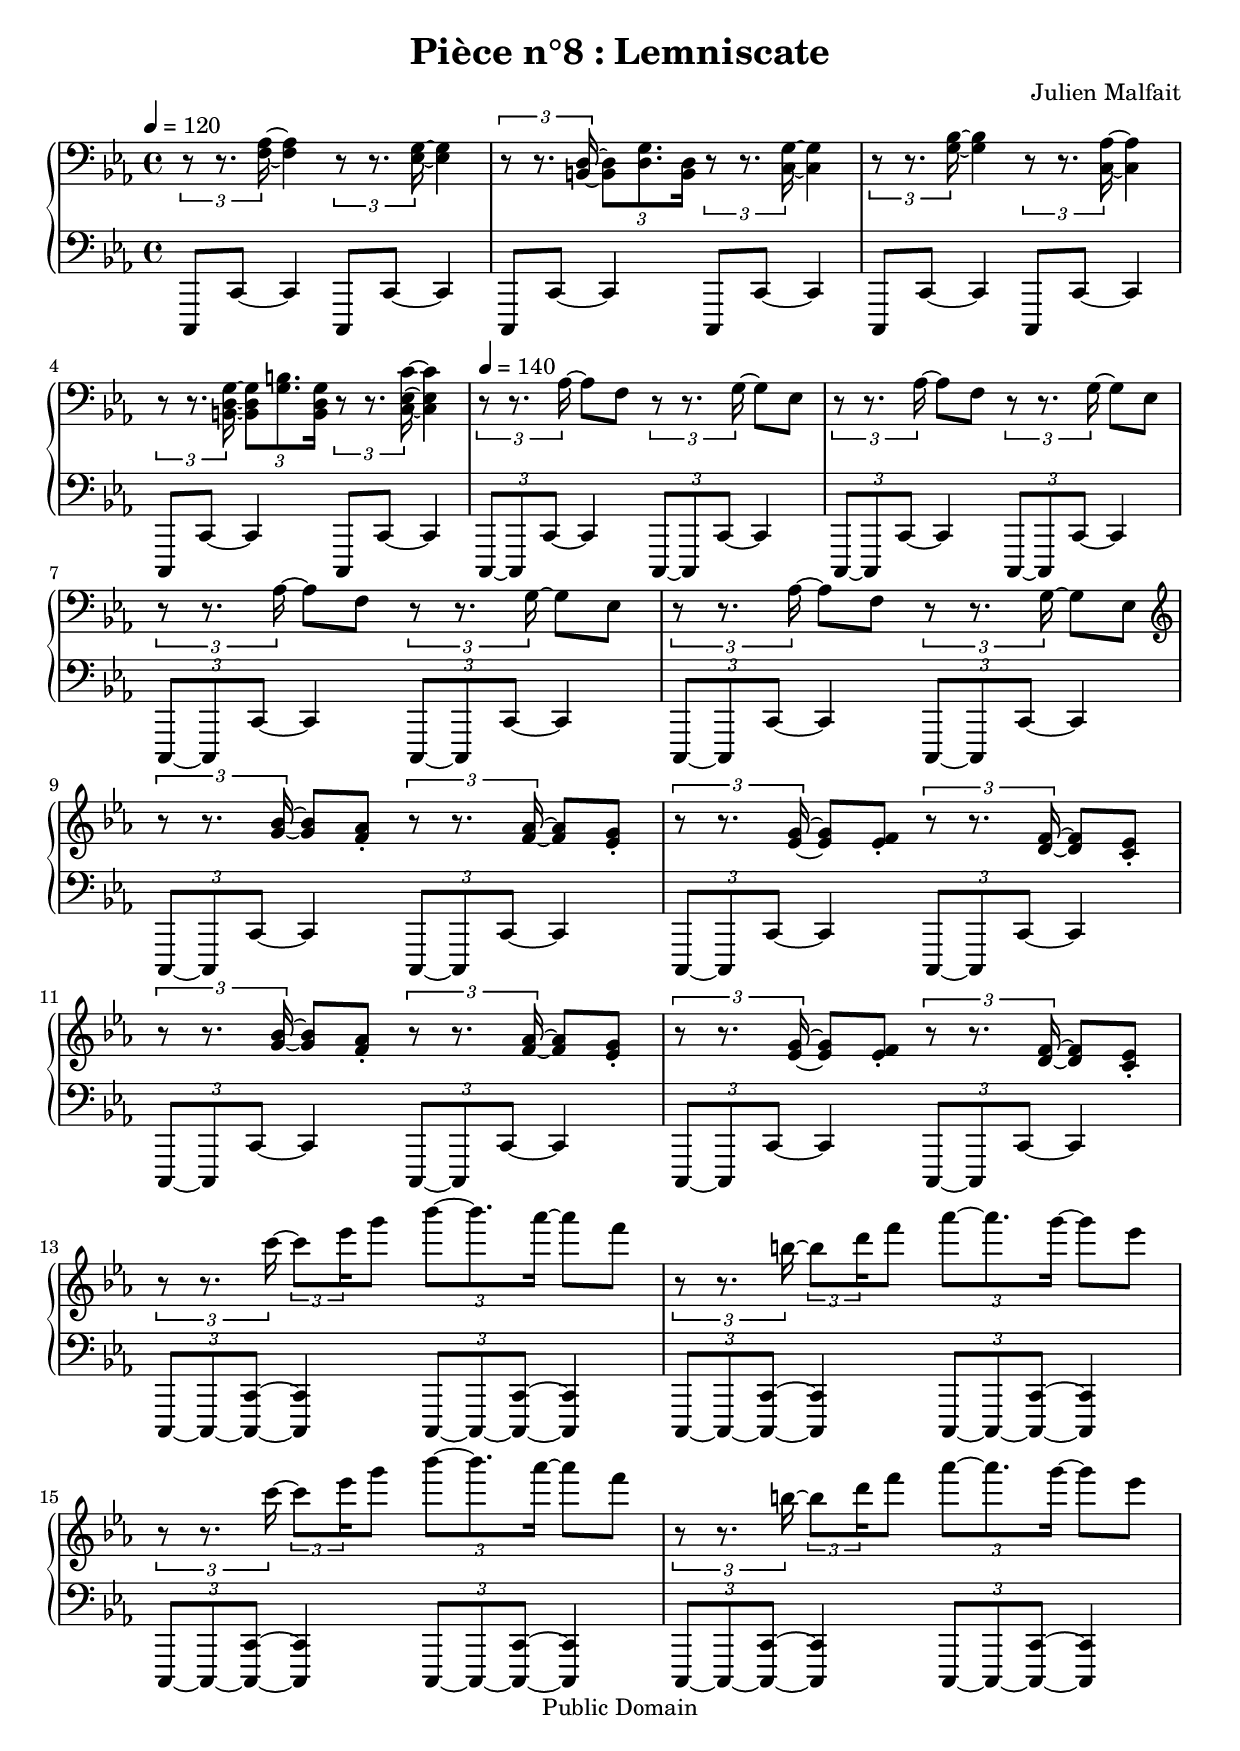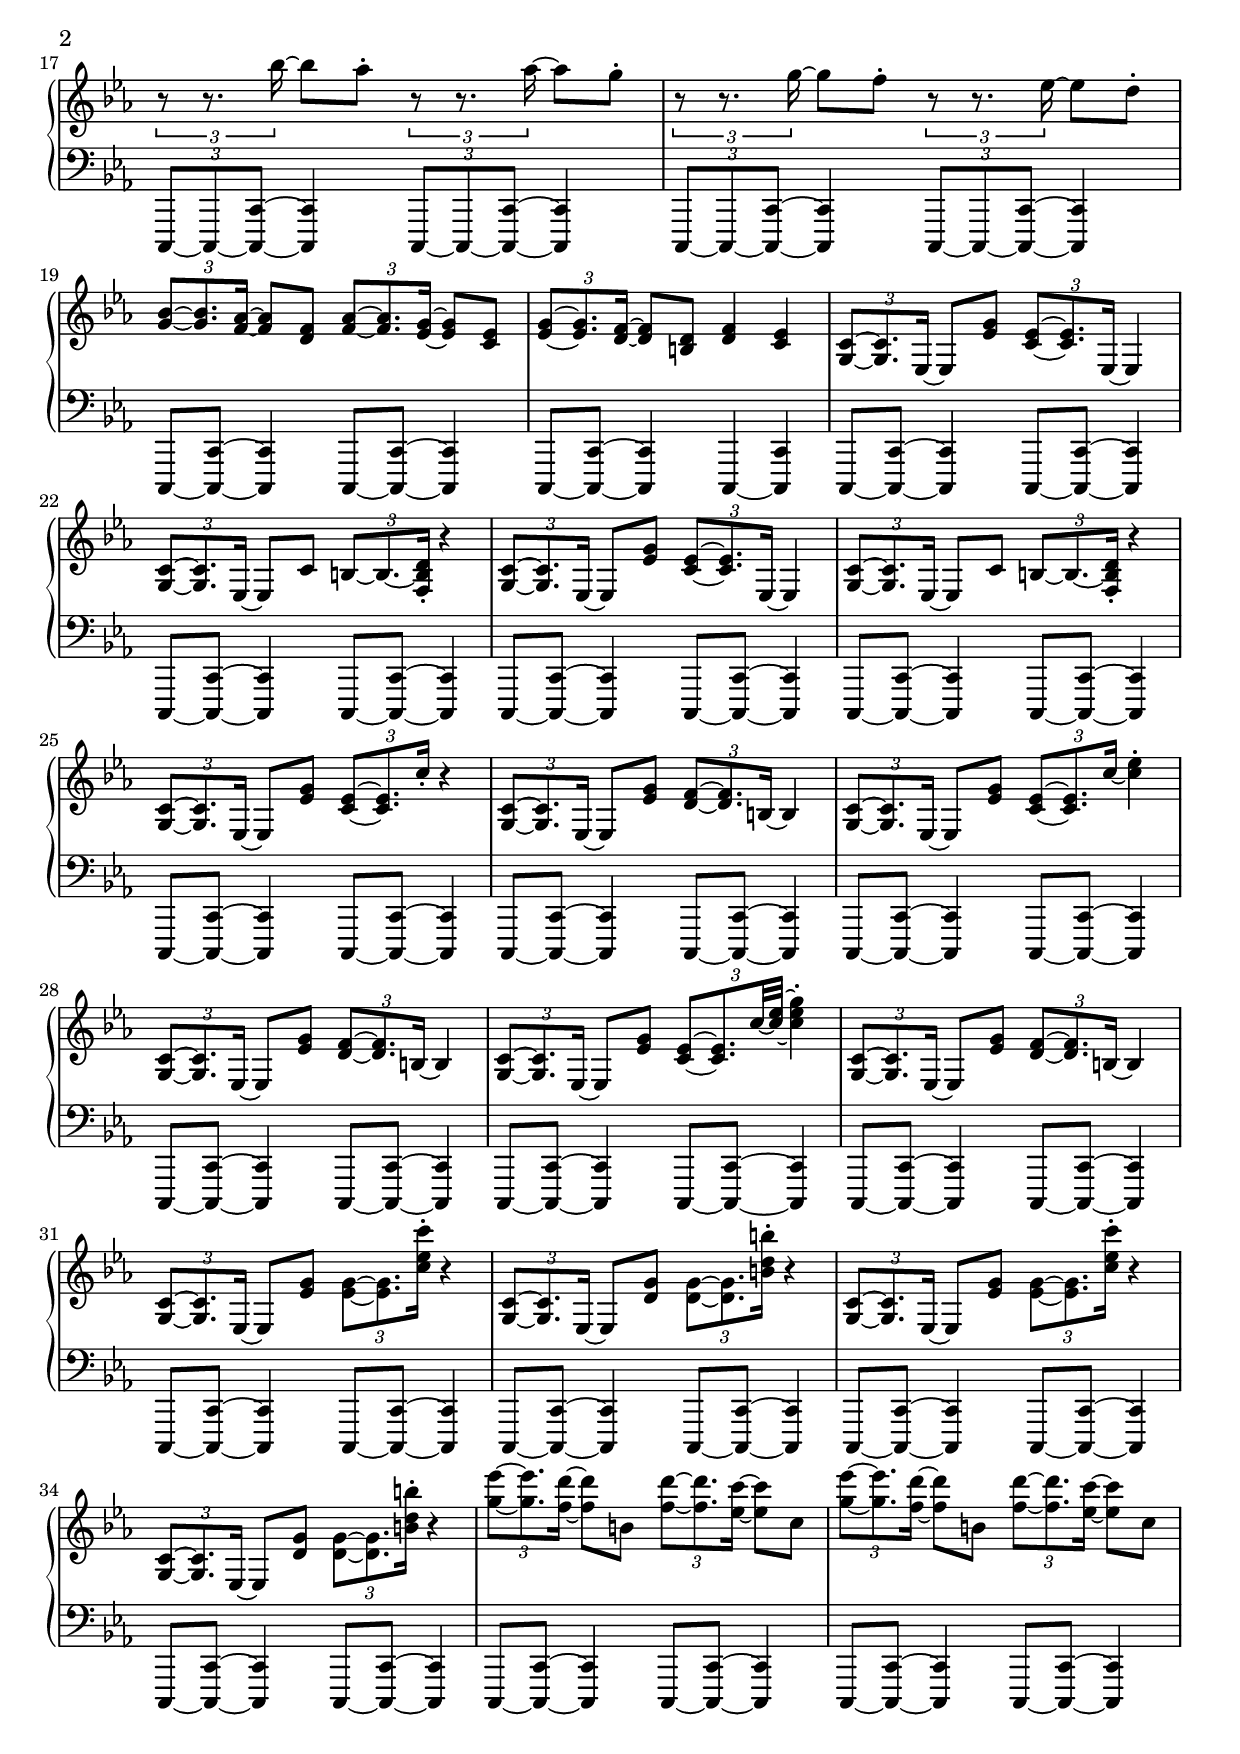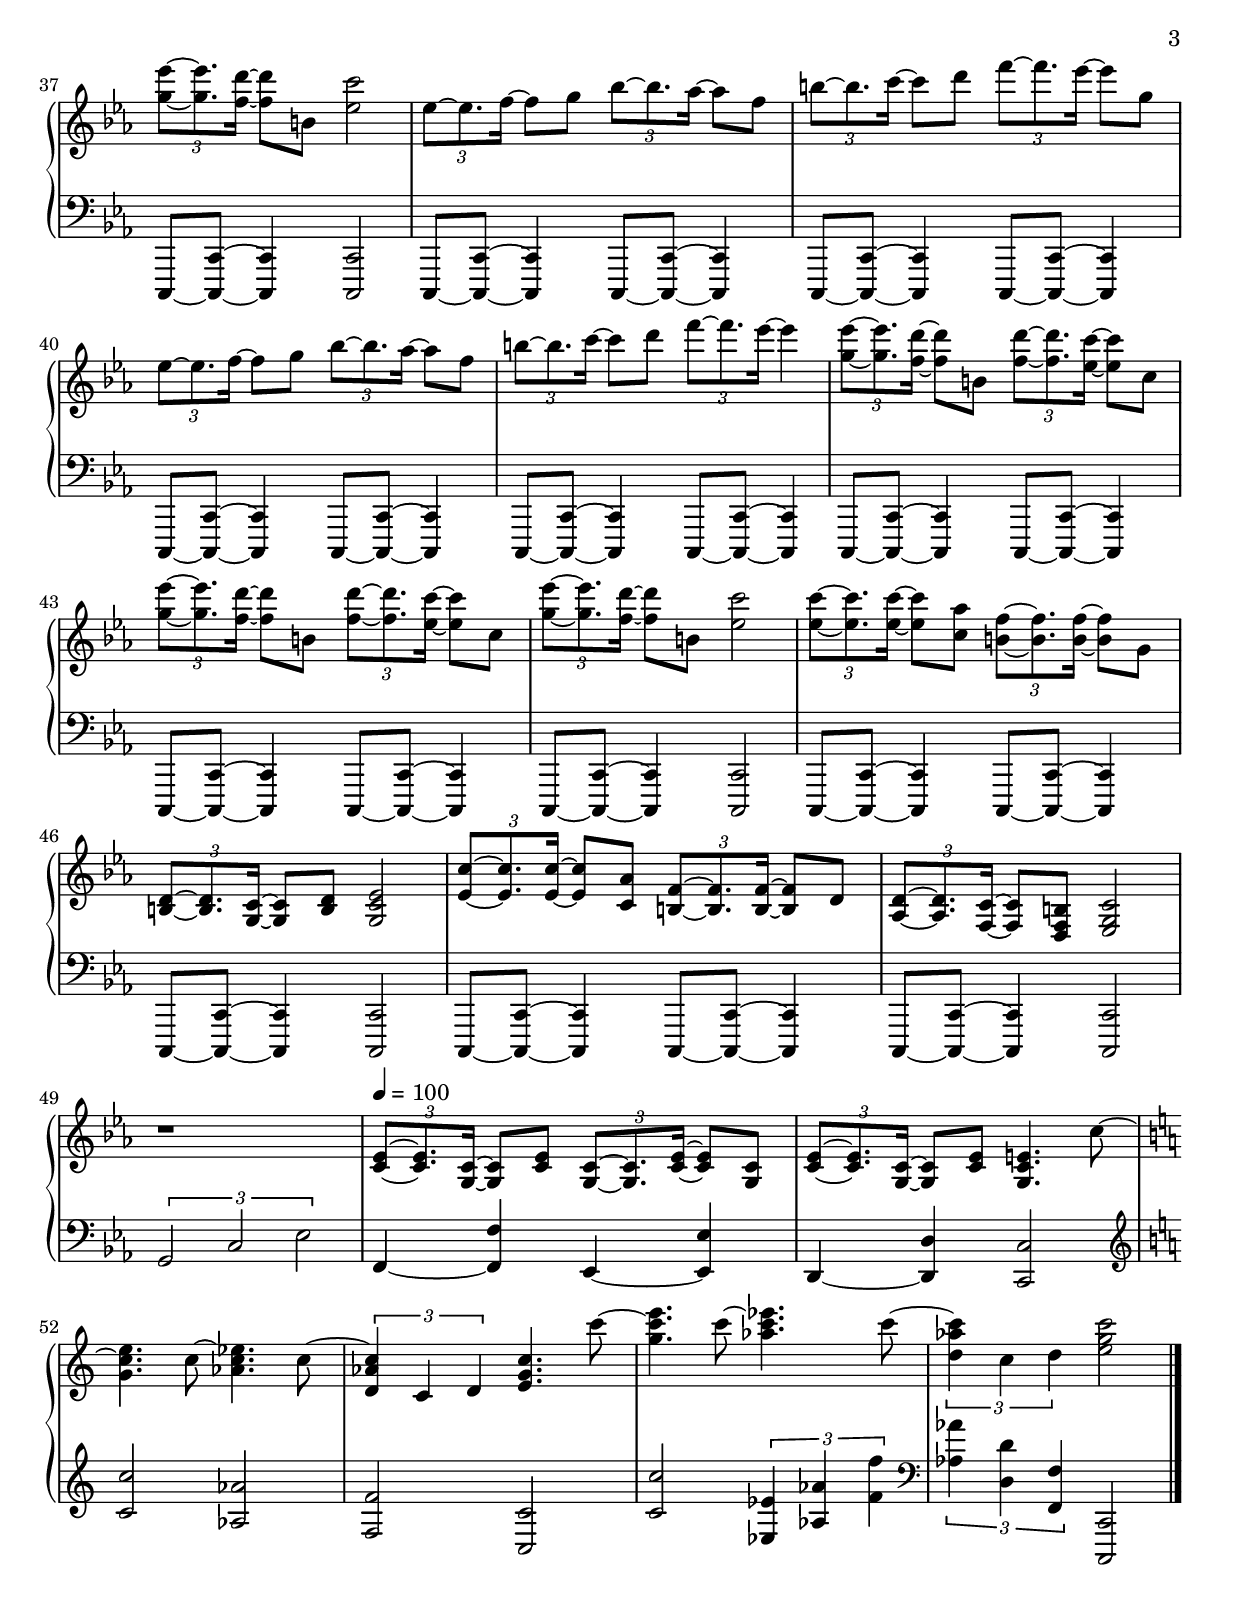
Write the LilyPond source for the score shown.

\header {
  title = "Pièce n°8 : Lemniscate"
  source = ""
  composer = "Julien Malfait"
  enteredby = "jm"
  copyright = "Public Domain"
}

\version "2.18.2"


\paper {
  #(define dump-extents #t)
  raggedright = ##t
  indent = 0\mm
  linewidth = 160\mm - 2.0 * 0.4\in
}

%\layout {
%
%}

\score {

\relative c'
{
% ly snippet contents follows:
\new PianoStaff <<
  \new Staff {  \clef bass \time 4/4  \tempo 4 = 120 \key c\minor
    \tuplet 3/2 { r8 r8. <f, aes>16~ } <f aes>4 \tuplet 3/2 { r8 r8. <ees g>16~ } <ees g>4 |%bar001
    \tuplet 3/2 { r8 r8. <b d>16~ } \tuplet 3/2 { <b d>8 <d g>8. <b d>16 }
    \tuplet 3/2 { r8 r8. <c g'>16~ } <c g'>4 |%bar002
    \tuplet 3/2 { r8 r8. <g' bes>16~ } <g bes>4 \tuplet 3/2 { r8 r8. <c, aes'>16~ } <c aes'>4 |%bar003
    \tuplet 3/2 { r8 r8. <b d g>16~ } \tuplet 3/2 { <b d g>8 <g' b>8. <b, d g>16 }
    \tuplet 3/2 { r8 r8. <c ees c'>16~ } <c ees c'>4 |%bar004
    \tempo 4 = 140
    \tuplet 3/2 { r8 r8. aes'16~ } aes8 f8 \tuplet 3/2 { r8 r8. g16~ } g8 ees8 |%bar005
    \tuplet 3/2 { r8 r8. aes16~ } aes8 f8 \tuplet 3/2 { r8 r8. g16~ } g8 ees8 |%bar006
    \tuplet 3/2 { r8 r8. aes16~ } aes8 f8 \tuplet 3/2 { r8 r8. g16~ } g8 ees8 |%bar007
    \tuplet 3/2 { r8 r8. aes16~ } aes8 f8 \tuplet 3/2 { r8 r8. g16~ } g8 ees8 |%bar008
    \clef G
    \tuplet 3/2 { r8 r8. <g' bes>16~ } <g bes>8 <f aes>\staccato \tuplet 3/2 { r8 r8. <f aes>16~ } <f aes>8 <ees g>\staccato |%bar009
    \tuplet 3/2 { r8 r8. <ees g>16~ } <ees g>8 <ees f>\staccato \tuplet 3/2 { r8 r8. <d f>16~ } <d f>8 <c ees>\staccato |%bar010
    \tuplet 3/2 { r8 r8. <g' bes>16~ } <g bes>8 <f aes>\staccato \tuplet 3/2 { r8 r8. <f aes>16~ } <f aes>8 <ees g>\staccato |%bar011
    \tuplet 3/2 { r8 r8. <ees g>16~ } <ees g>8 <ees f>\staccato \tuplet 3/2 { r8 r8. <d f>16~ } <d f>8 <c ees>\staccato |%bar012
    \tuplet 3/2 { r8 r8. c''16~ } \tuplet 3/2 8 { c8 ees16 } g8 \tuplet 3/2 { bes8~ bes8. aes16~ } aes8 f |%bar013
    \tuplet 3/2 { r8 r8. b,16~ } \tuplet 3/2 8 { b8 d16 } f8 \tuplet 3/2 { aes8~ aes8. g16~ } g8 ees |%bar014
    \tuplet 3/2 { r8 r8. c16~ } \tuplet 3/2 8 { c8 ees16 } g8 \tuplet 3/2 { bes8~ bes8. aes16~ } aes8 f |%bar015
    \tuplet 3/2 { r8 r8. b,16~ } \tuplet 3/2 8 { b8 d16 } f8 \tuplet 3/2 { aes8~ aes8. g16~ } g8 ees |%bar016
    \tuplet 3/2 { r8 r8. bes16~ } bes8 aes8\staccato \tuplet 3/2 { r8 r8. aes16~ } aes8 g8\staccato |%bar017
    \tuplet 3/2 { r8 r8. g16~ } g8 f8\staccato \tuplet 3/2 { r8 r8. ees16~ } ees8 d8\staccato |%bar018
    \tuplet 3/2 { <g, bes>8~ <g bes>8. <f aes>16~ } <f aes>8 <d f> \tuplet 3/2 { <f aes>8~ <f aes>8. <ees g>16~ } <ees g>8 <c ees> |%bar019
    \tuplet 3/2 { <ees g>8~ <ees g>8. <d f>16~ } <d f>8 <b d> <d f>4 <c ees> |%bar020
    \tuplet 3/2 { <g c>8~ <g c>8. ees16~ } ees8 <ees' g> \tuplet 3/2 { <c ees>8~ <c ees>8. ees,16~ } ees4 |%bar021
    \tuplet 3/2 { <g c>8~ <g c>8. ees16~ } ees8 c' \tuplet 3/2 { b8~ b8.~ <f b d>16\staccato } r4 |%bar022
    \tuplet 3/2 { <g c>8~ <g c>8. ees16~ } ees8 <ees' g> \tuplet 3/2 { <c ees>8~ <c ees>8. ees,16~ } ees4 |%bar023
    \tuplet 3/2 { <g c>8~ <g c>8. ees16~ } ees8 c' \tuplet 3/2 { b8~ b8.~ <f b d>16\staccato } r4 |%bar024
    \tuplet 3/2 { <g c>8~ <g c>8. ees16~ } ees8 <ees' g> \tuplet 3/2 { <c ees>8~ <c ees>8. c'16\staccato } r4 |%bar025
    \tuplet 3/2 { <g, c>8~ <g c>8. ees16~ } ees8 <ees' g> \tuplet 3/2 { <d f>8~ <d f>8. b16~ } b4 |%bar026
    \tuplet 3/2 { <g c>8~ <g c>8. ees16~ } ees8 <ees' g> \tuplet 3/2 { <c ees>8~ <c ees>8. c'16~ } <c ees>4\staccato |%bar027
    \tuplet 3/2 { <g, c>8~ <g c>8. ees16~ } ees8 <ees' g> \tuplet 3/2 { <d f>8~ <d f>8. b16~ } b4 |%bar028
    \tuplet 3/2 { <g c>8~ <g c>8. ees16~ } ees8 <ees' g> \tuplet 3/2 { <c ees>8~ <c ees>8. c'32~ <c ees>32~ } <c ees g>4\staccato |%bar029
    \tuplet 3/2 { <g, c>8~ <g c>8. ees16~ } ees8 <ees' g> \tuplet 3/2 { <d f>8~ <d f>8. b16~ } b4 |%bar030
    \tuplet 3/2 { <g c>8~ <g c>8. ees16~ } ees8 <ees' g> \tuplet 3/2 { <ees g>8~ <ees g>8. <c' ees c'>16\staccato } r4 |%bar031
    \tuplet 3/2 { <g, c>8~ <g c>8. ees16~ } ees8 <d' g> \tuplet 3/2 { <d g>8~ <d g>8. <b' d b'>16\staccato } r4 |%bar032
    \tuplet 3/2 { <g, c>8~ <g c>8. ees16~ } ees8 <ees' g> \tuplet 3/2 { <ees g>8~ <ees g>8. <c' ees c'>16\staccato } r4 |%bar033
    \tuplet 3/2 { <g, c>8~ <g c>8. ees16~ } ees8 <d' g> \tuplet 3/2 { <d g>8~ <d g>8. <b' d b'>16\staccato } r4 |%bar034
    \tuplet 3/2 { <g' ees'>8~ <g ees'>8. <f d'>16~ } <f d'>8 b, \tuplet 3/2 { <f' d'>8~ <f d'>8. <ees c'>16~ } <ees c'>8 c |%bar035
    \tuplet 3/2 { <g' ees'>8~ <g ees'>8. <f d'>16~ } <f d'>8 b, \tuplet 3/2 { <f' d'>8~ <f d'>8. <ees c'>16~ } <ees c'>8 c |%bar036
    \tuplet 3/2 { <g' ees'>8~ <g ees'>8. <f d'>16~ } <f d'>8 b, <ees c'>2 |%bar037
    \tuplet 3/2 { ees8~ ees8. f16~ } f8 g \tuplet 3/2 { bes8~ bes8. aes16~ } aes8 f |%bar038
    \tuplet 3/2 { b8~ b8. c16~ } c8 d \tuplet 3/2 { f8~ f8. ees16~ } ees8 g, |%bar039
    \tuplet 3/2 { ees8~ ees8. f16~ } f8 g \tuplet 3/2 { bes8~ bes8. aes16~ } aes8 f |%bar040
    \tuplet 3/2 { b8~ b8. c16~ } c8 d \tuplet 3/2 { f8~ f8. ees16~ } ees4 |%bar041
    \tuplet 3/2 { <g, ees'>8~ <g ees'>8. <f d'>16~ } <f d'>8 b, \tuplet 3/2 { <f' d'>8~ <f d'>8. <ees c'>16~ } <ees c'>8 c |%bar042
    \tuplet 3/2 { <g' ees'>8~ <g ees'>8. <f d'>16~ } <f d'>8 b, \tuplet 3/2 { <f' d'>8~ <f d'>8. <ees c'>16~ } <ees c'>8 c |%bar043
    \tuplet 3/2 { <g' ees'>8~ <g ees'>8. <f d'>16~ } <f d'>8 b, <ees c'>2 |%bar044
    \tuplet 3/2 { <ees c'>8~ <ees c'>8. <ees c'>16~ } <ees c'>8 <c aes'> \tuplet 3/2 { <b f'>8~ <b f'>8. <b f'>16~ } <b f'>8 g |%bar045
    \tuplet 3/2 { <b, d>8~ <b d>8. <g c>16~ } <g c>8 <b d> <g c ees>2 |%bar046
    \tuplet 3/2 { <ees' c'>8~ <ees c'>8. <ees c'>16~ } <ees c'>8 <c aes'> \tuplet 3/2 { <b f'>8~ <b f'>8. <b f'>16~ } <b f'>8 d |%bar047
    \tuplet 3/2 { <aes d>8~ <aes d>8. <f c'>16~ } <f c'>8 <d f b> <ees g c>2 |%bar048
    r1 |
    \tempo 4 = 100
    \tuplet 3/2 { <c' ees>8~ <c ees>8. <g c>16~ } <g c>8 <c ees> \tuplet 3/2 { <g c>8~ <g c>8. <c ees>16~ } <c ees>8  <g c> |
    \tuplet 3/2 { <c ees>8~ <c ees>8. <g c>16~ } <g c>8 <c ees> <g c e>4. c'8~ |
    \key c\major
    <g c e>4. c8~ <aes c ees>4. c8~ |
    \tuplet 3/2 { <d, aes' c>4 c d } <e g c>4.
    c''8~ |
    <g c e>4. c8~ <aes c ees>4. c8~ |
    \tuplet 3/2 { <d, aes' c>4 c d } <e g c>2


 \bar "|."
	}
  \new Staff { \clef bass  \key c\minor
    c,,,,8 c'8~ c4 c,8 c'8~ c4 |
    c,8 c'8~ c4 c,8 c'8~ c4 |
    c,8 c'8~ c4 c,8 c'8~ c4 |
    c,8 c'8~ c4 c,8 c'8~ c4 |
    \tuplet 3/2 { c,8~ c c'~ } c4 \tuplet 3/2 { c,8~ c c'~ } c4 |
    \tuplet 3/2 { c,8~ c c'~ } c4 \tuplet 3/2 { c,8~ c c'~ } c4 |
    \tuplet 3/2 { c,8~ c c'~ } c4 \tuplet 3/2 { c,8~ c c'~ } c4 |
    \tuplet 3/2 { c,8~ c c'~ } c4 \tuplet 3/2 { c,8~ c c'~ } c4 |
    \tuplet 3/2 { c,8~ c c'~ } c4 \tuplet 3/2 { c,8~ c c'~ } c4 |
    \tuplet 3/2 { c,8~ c c'~ } c4 \tuplet 3/2 { c,8~ c c'~ } c4 |
    \tuplet 3/2 { c,8~ c c'~ } c4 \tuplet 3/2 { c,8~ c c'~ } c4 |
    \tuplet 3/2 { c,8~ c c'~ } c4 \tuplet 3/2 { c,8~ c c'~ } c4 |
    \tuplet 3/2 { c,8~ c~ <c c'>~ } <c c'>4 \tuplet 3/2 { c8~ c~ <c c'>~ } <c c'>4 |
    \tuplet 3/2 { c8~ c~ <c c'>~ } <c c'>4 \tuplet 3/2 { c8~ c~ <c c'>~ } <c c'>4 |
    \tuplet 3/2 { c8~ c~ <c c'>~ } <c c'>4 \tuplet 3/2 { c8~ c~ <c c'>~ } <c c'>4 |
    \tuplet 3/2 { c8~ c~ <c c'>~ } <c c'>4 \tuplet 3/2 { c8~ c~ <c c'>~ } <c c'>4 |
    \tuplet 3/2 { c8~ c~ <c c'>~ } <c c'>4 \tuplet 3/2 { c8~ c~ <c c'>~ } <c c'>4 |
    \tuplet 3/2 { c8~ c~ <c c'>~ } <c c'>4 \tuplet 3/2 { c8~ c~ <c c'>~ } <c c'>4 |
    c8~ <c c'>8~ <c c'>4 c8~ <c c'>8~ <c c'>4 |
    c8~ <c c'>8~ <c c'>4 c4~ <c c'>4 |
    c8~ <c c'>8~ <c c'>4 c8~ <c c'>8~ <c c'>4 |
    c8~ <c c'>8~ <c c'>4 c8~ <c c'>8~ <c c'>4 |
    c8~ <c c'>8~ <c c'>4 c8~ <c c'>8~ <c c'>4 |
    c8~ <c c'>8~ <c c'>4 c8~ <c c'>8~ <c c'>4 |
    c8~ <c c'>8~ <c c'>4 c8~ <c c'>8~ <c c'>4 |
    c8~ <c c'>8~ <c c'>4 c8~ <c c'>8~ <c c'>4 |
    c8~ <c c'>8~ <c c'>4 c8~ <c c'>8~ <c c'>4 |
    c8~ <c c'>8~ <c c'>4 c8~ <c c'>8~ <c c'>4 |
    c8~ <c c'>8~ <c c'>4 c8~ <c c'>8~ <c c'>4 |
    c8~ <c c'>8~ <c c'>4 c8~ <c c'>8~ <c c'>4 |
    c8~ <c c'>8~ <c c'>4 c8~ <c c'>8~ <c c'>4 |
    c8~ <c c'>8~ <c c'>4 c8~ <c c'>8~ <c c'>4 |
    c8~ <c c'>8~ <c c'>4 c8~ <c c'>8~ <c c'>4 |
    c8~ <c c'>8~ <c c'>4 c8~ <c c'>8~ <c c'>4 |
    c8~ <c c'>8~ <c c'>4 c8~ <c c'>8~ <c c'>4 |
    c8~ <c c'>8~ <c c'>4 c8~ <c c'>8~ <c c'>4 |
    c8~ <c c'>8~ <c c'>4 <c c'>2 |
    c8~ <c c'>8~ <c c'>4 c8~ <c c'>8~ <c c'>4 |
    c8~ <c c'>8~ <c c'>4 c8~ <c c'>8~ <c c'>4 |
    c8~ <c c'>8~ <c c'>4 c8~ <c c'>8~ <c c'>4 |
    c8~ <c c'>8~ <c c'>4 c8~ <c c'>8~ <c c'>4 |
    c8~ <c c'>8~ <c c'>4 c8~ <c c'>8~ <c c'>4 |
    c8~ <c c'>8~ <c c'>4 c8~ <c c'>8~ <c c'>4 |
    c8~ <c c'>8~ <c c'>4 <c c'>2 |
    c8~ <c c'>8~ <c c'>4 c8~ <c c'>8~ <c c'>4 |
    c8~ <c c'>8~ <c c'>4 <c c'>2 |
    c8~ <c c'>8~ <c c'>4 c8~ <c c'>8~ <c c'>4 |
    c8~ <c c'>8~ <c c'>4 <c c'>2 |
    \tuplet 3/2 { g''2 c ees } f,4~ <f f'> ees~ <ees ees'> d~ <d d'> <c c'>2 |
    \key c\major \clef G
    <c'' c'>2 <aes aes'> |
    <f f'> <c c'> |
    <c' c'>2 \tuplet 3/2 { <ees, ees'>4 <aes aes'> <f' f'> } |
    \clef bass  \tuplet 3/2 { <aes, aes'>4 <d, d'> <f, f'> } <c, c'>2

    \bar "|."
	}
>>
}


        \layout { }
        \midi{
        \context { \Score
        tempoWholesPerMinute = #(ly:make-moment 100 4)
								 }
			  }

     }
